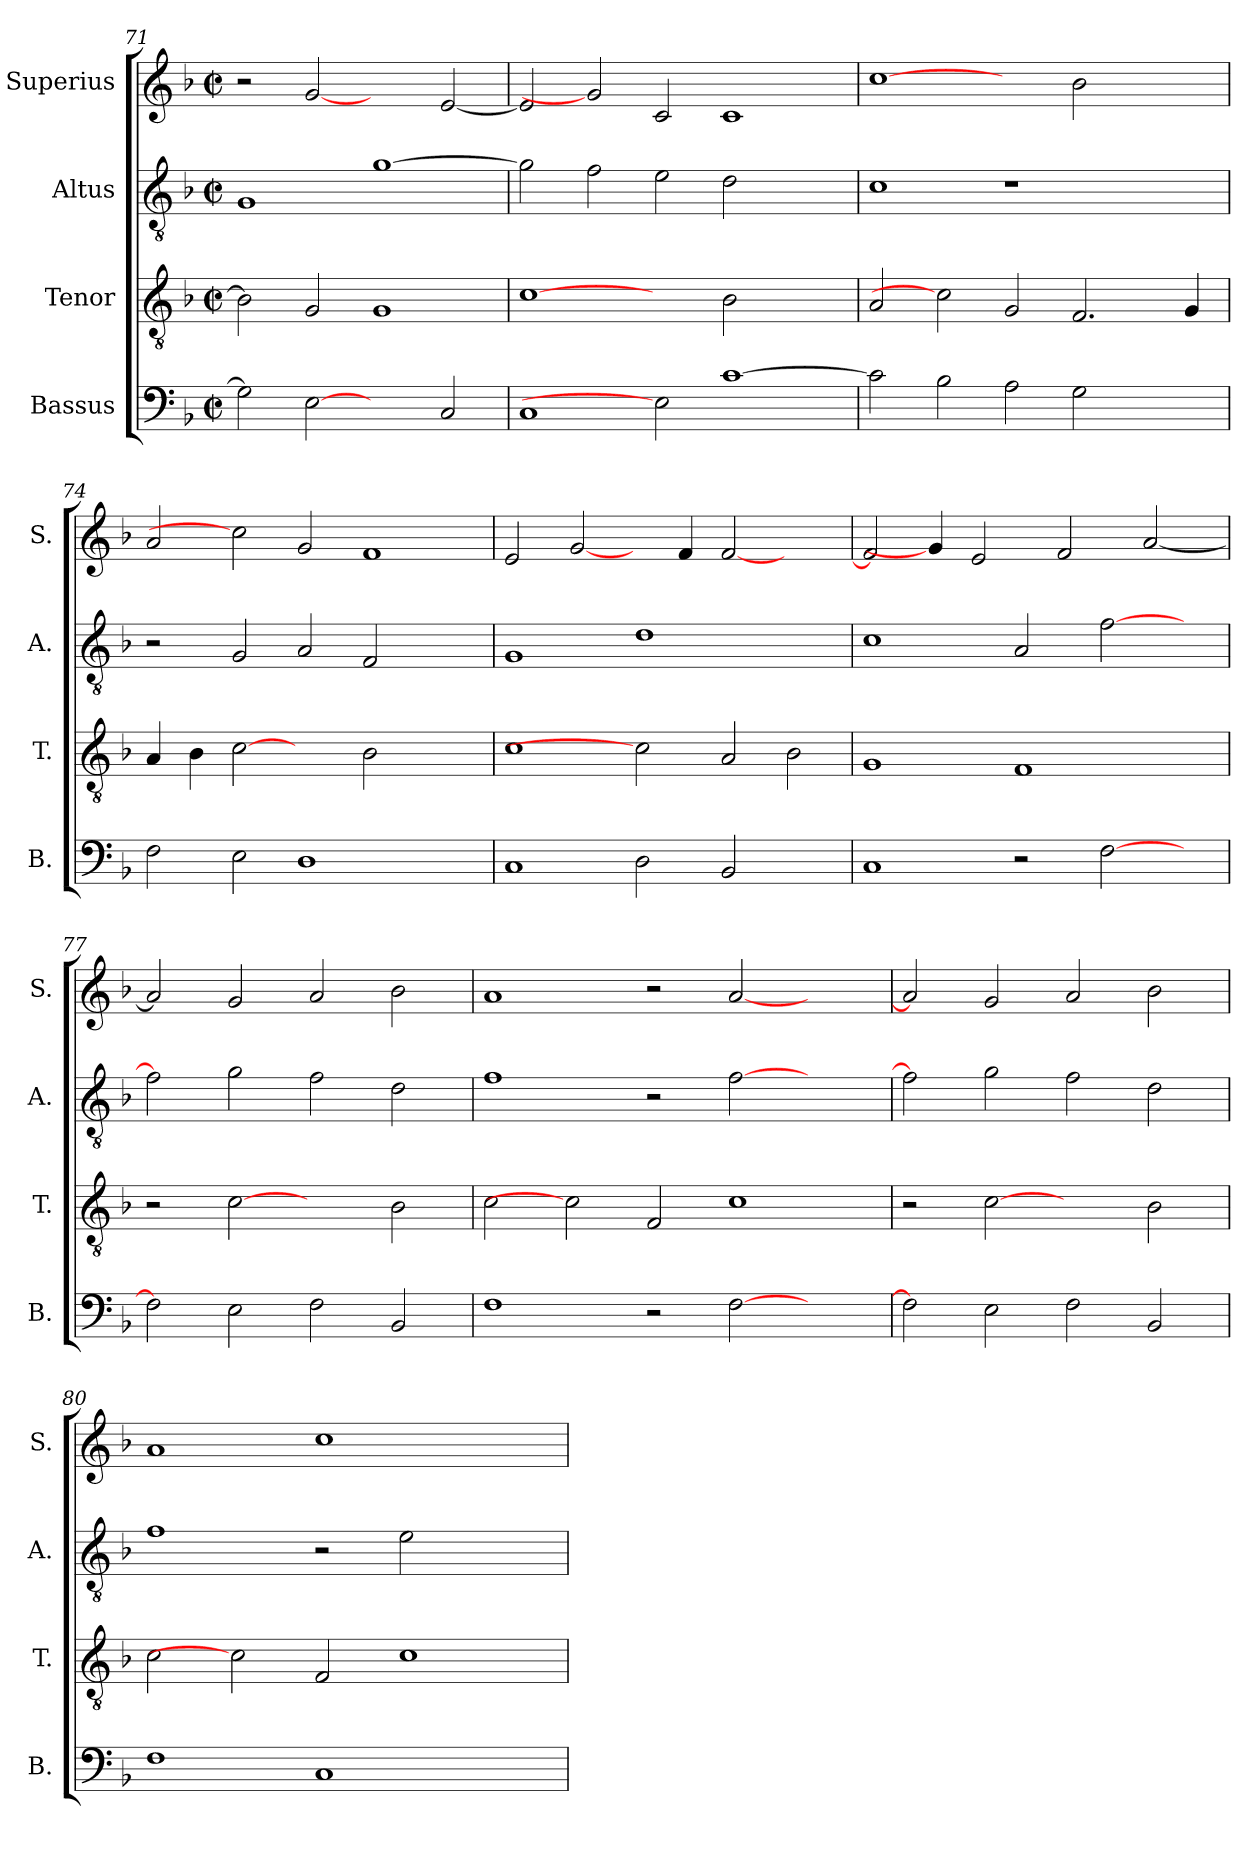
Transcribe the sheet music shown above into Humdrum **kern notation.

**kern	**kern	**kern	**kern
*part4	*part3	*part2	*part1
*staff4	*staff3	*staff2	*staff1
*I"Bassus	*I"Tenor	*I"Altus	*I"Superius
*I'B.	*I'T.	*I'A.	*I'S.
*clefF4	*clefGv2	*clefGv2	*clefG2
*	*ITrd7c12	*ITrd7c12	*
*k[b-]	*k[b-]	*k[b-]	*k[b-]
*F:	*F:	*F:	*F:
*M2/2	*M2/2	*M2/2	*M2/2
*met(c|)	*met(c|)	*met(c|)	*met(c|)
=71	=71	=71	=71
2Gi\]	2BB-i\]	1GGi	2r
[2Ei	2GGi/	.	[2gi
2ryy	1GGi	[>1Gi	2ryy
2Ci/	.	.	[<2ei/
=72	=72	=72	=72
1Ci	[1Ci	2Gi\]	2ei/]
.	.	2Fi\	2gi]
2Ei]	2ryy	2Ei\	2ci/
[>1ci	2BB-i\	2Di\	1ci
.	2ryy	2ryy	.
=73	=73	=73	=73
2ci\]	2AAi/	1Ci	[1cci
2B-i\	2Ci]	.	.
2Ai\	2GGi/	1r	2ryy
2Gi\	2.FFi/	.	2b-i\
2ryy	.	2ryy	2ryy
.	4GGi/	.	.
=74	=74	=74	=74
2Fi\	4AAi/	2r	2ai/
.	4BB-i\	.	.
2Ei\	[2Ci	2GGi/	2cci]
1Di	2ryy	2AAi/	2gi/
.	2BB-i\	2FFi/	1fi
2ryy	2ryy	2ryy	.
!!LO:LB:g=z
=75	=75	=75	=75
1Ci	1Ci	1GGi	2ei/
.	.	.	[2gi/
2Di\	2Ci]	1Di	4ryy
.	.	.	4fi/
2BB-i/	2AAi/	.	[<2fi/
2ryy	2BB-i\	2ryy	2ryy
=76	=76	=76	=76
1Ci	1GGi	1Ci	2fi/]
.	.	.	4gi/]
.	.	.	2ei/
2r	1FFi	2AAi/	.
.	.	.	2fi/
[>2Fi\	.	[>2Fi\	.
.	.	.	[<2ai/
4ryy	4ryy	4ryy	.
=77	=77	=77	=77
2Fi\]	2r	2Fi\]	2ai/]
2Ei\	[2Ci	2Gi\	2gi/
2Fi\	2ryy	2Fi\	2ai/
2BB-i/	2BB-i\	2Di\	2b-i\
=78	=78	=78	=78
1Fi	2Ci\	1Fi	1ai
.	2Ci]	.	.
2r	2FFi/	2r	2r
[>2Fi\	1Ci	[>2Fi\	[<2ai/
2ryy	.	2ryy	2ryy
=79	=79	=79	=79
2Fi\]	2r	2Fi\]	2ai/]
2Ei\	[2Ci	2Gi\	2gi/
2Fi\	2ryy	2Fi\	2ai/
2BB-i/	2BB-i\	2Di\	2b-i\
!!LO:PB:g=z
=80	=80	=80	=80
1Fi	2Ci\	1Fi	1ai
.	2Ci]	.	.
1Ci	2FFi/	2r	1cci
.	1Ci	2Ei\	.
2ryy	.	2ryy	2ryy
=	=	=	=
*-	*-	*-	*-
